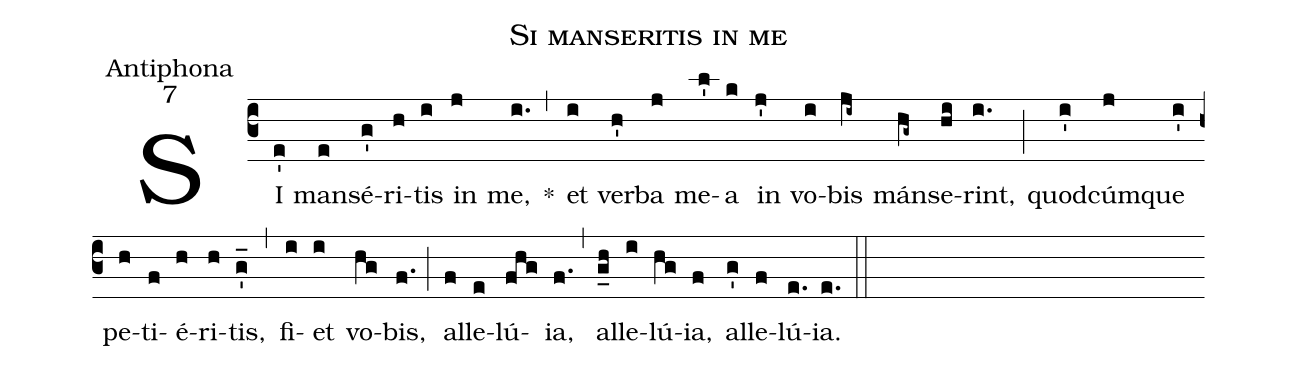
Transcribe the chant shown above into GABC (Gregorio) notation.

name:Si manseritis in me;
office-part:Antiphona;
mode:7;
%%
(c3) SI(e') man(e)sé(g')ri(h)tis(i) in(j) me,(i.) *(,) et(i) ver(h')ba(j) me(l')a(k) in(j') vo(i)bis(ji~) mán(hg~)se(hi)rint,(i.) (;) quod(i')cúm(j)que(i') pe(h)ti(f)é(h)ri(h)tis,(g'_) (,) fi(i)et(i) vo(hg)bis,(f.) (;) al(f)le(e)lú(fhg)ia,(f.) (,) al(g_h)le(i)lú(hg)ia,(f) al(g')le(f)lú(e.)ia.(e.) (::)
